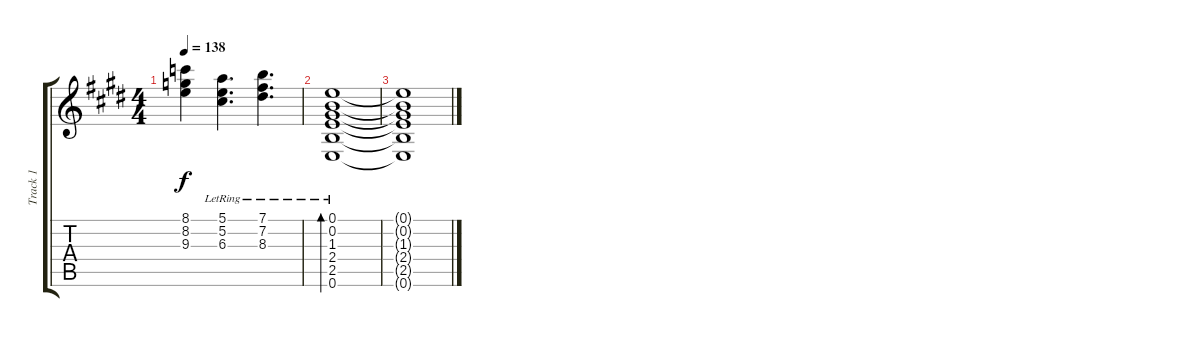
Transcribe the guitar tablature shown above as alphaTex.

\track ("Track 1" "Track 1") {instrument acousticguitarsteel}
\staff {score tabs}
\tuning (E4 B3 G3 D3 A2 E2) {hide}
\ts (4 4)
\tempo 138
\clef g2
\ks e
(8.1{t} 8.2{t} 9.3{t}).4{dy f} (5.1{lr} 5.2{lr} 6.3{lr}).4{d} (7.1{lr} 7.2{lr} 8.3{lr}).4{d} |
(0.1{lr} 0.2{lr} 1.3{lr} 2.4{lr} 2.5{lr} 0.6{lr}).1{bd 240} |
(0.1{t} 0.2{t} 1.3{t} 2.4{t} 2.5{t} 0.6{t}).1
